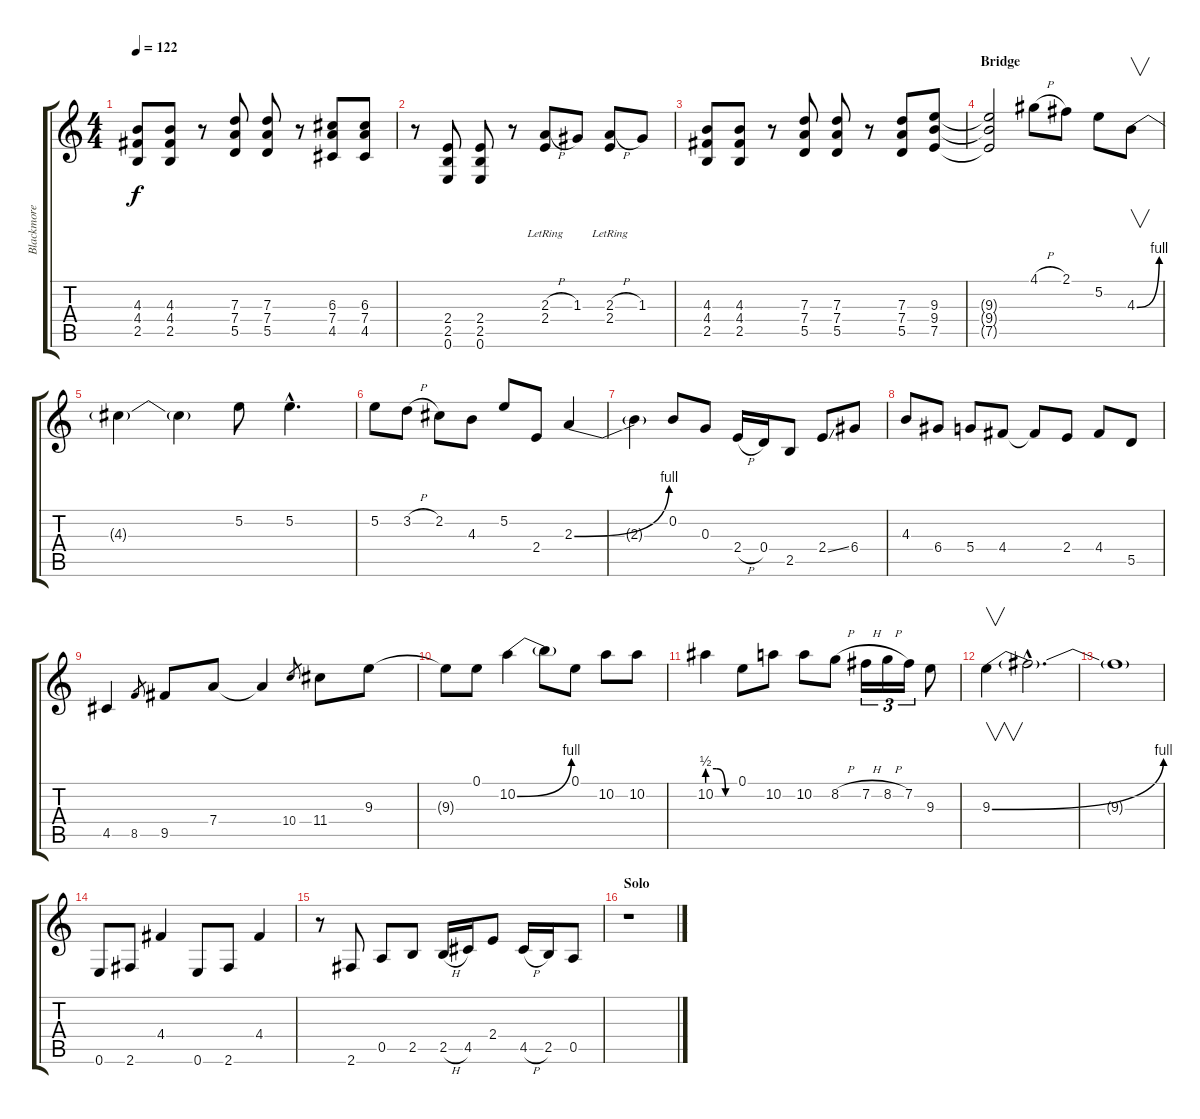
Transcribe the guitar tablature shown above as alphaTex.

\track ("Blackmore" "Blackmore") {instrument overdrivenguitar}
\staff {score tabs}
\tuning (E4 B3 G3 D3 A2 E2) {hide}
\ts (4 4)
\tempo 122
\clef g2
\ks c
(4.3 4.4 2.5).8{dy f} (4.3 4.4 2.5).8 r.8 (7.3 7.4 5.5).8 (7.3 7.4 5.5).8 r.8 (6.3 7.4 4.5).8 (6.3 7.4 4.5).8 |
r.8 (2.4 2.5 0.6).8 (2.4 2.5 0.6).8 r.8 (2.3{h} 2.4{lr}).8 1.3.8 (2.3{h} 2.4{lr}).8 1.3.8 |
(4.3 4.4 2.5).8 (4.3 4.4 2.5).8 r.8 (7.3 7.4 5.5).8 (7.3 7.4 5.5).8 r.8 (7.3 7.4 5.5).8 (9.3 9.4 7.5).8 |
\section ("" "Bridge")
(9.3{t} 9.4{t} 7.5{t}).2 4.1{h}.8{volume 16} 2.1.8 5.2.8 4.3{be (bend 0 0 60 4)}.8{v} |
4.3{t}.4 4.3{t}.4 5.2.8 5.2{hac}.4{d} |
5.2.8 3.2{h}.8 2.2.8 4.3.8 5.2.8 2.4.8 2.3{be (bend 0 0 60 4)}.4 |
2.3{t}.4 0.2.8 0.3.8 2.4{h}.16 0.4.16 2.5.8 2.4{ss}.8 6.4.8 |
4.3.8 6.4.8 5.4.8 4.4.8 4.4{t}.8 2.4.8 4.4.8 5.5.8 |
4.5.4 8.5.8{gr} 9.5.8 7.4.8 7.4{t}.4 10.4.8{gr} 11.4.8 9.3.8 |
9.3{t}.8 0.1.8 10.2{be (bend 0 0 60 4)}.4 10.2{t}.8 0.1.8 10.2.8 10.2.8 |
10.2{be (custom 0 2 20 2 40 0 60 0)}.4 0.1.8 10.2.8 10.2.8 8.2{h}.8 7.2{h}.16{tu (3 2)} 8.2{h}.16{tu (3 2)} 7.2.16{tu (3 2)} 9.3.8 |
9.3{be (bend 0 0 60 4)}.4{v} 9.3{hac t}.2{d} |
9.3{t}.1 |
0.6.8 2.6.8 4.4.4 0.6.8 2.6.8 4.4.4 |
r.8 2.6.8 0.5.8 2.5.8 2.5{h}.16 4.5.16 2.4.8 4.5{h}.16 2.5.16 0.5.8 |
\section ("" "Solo")
r.1
